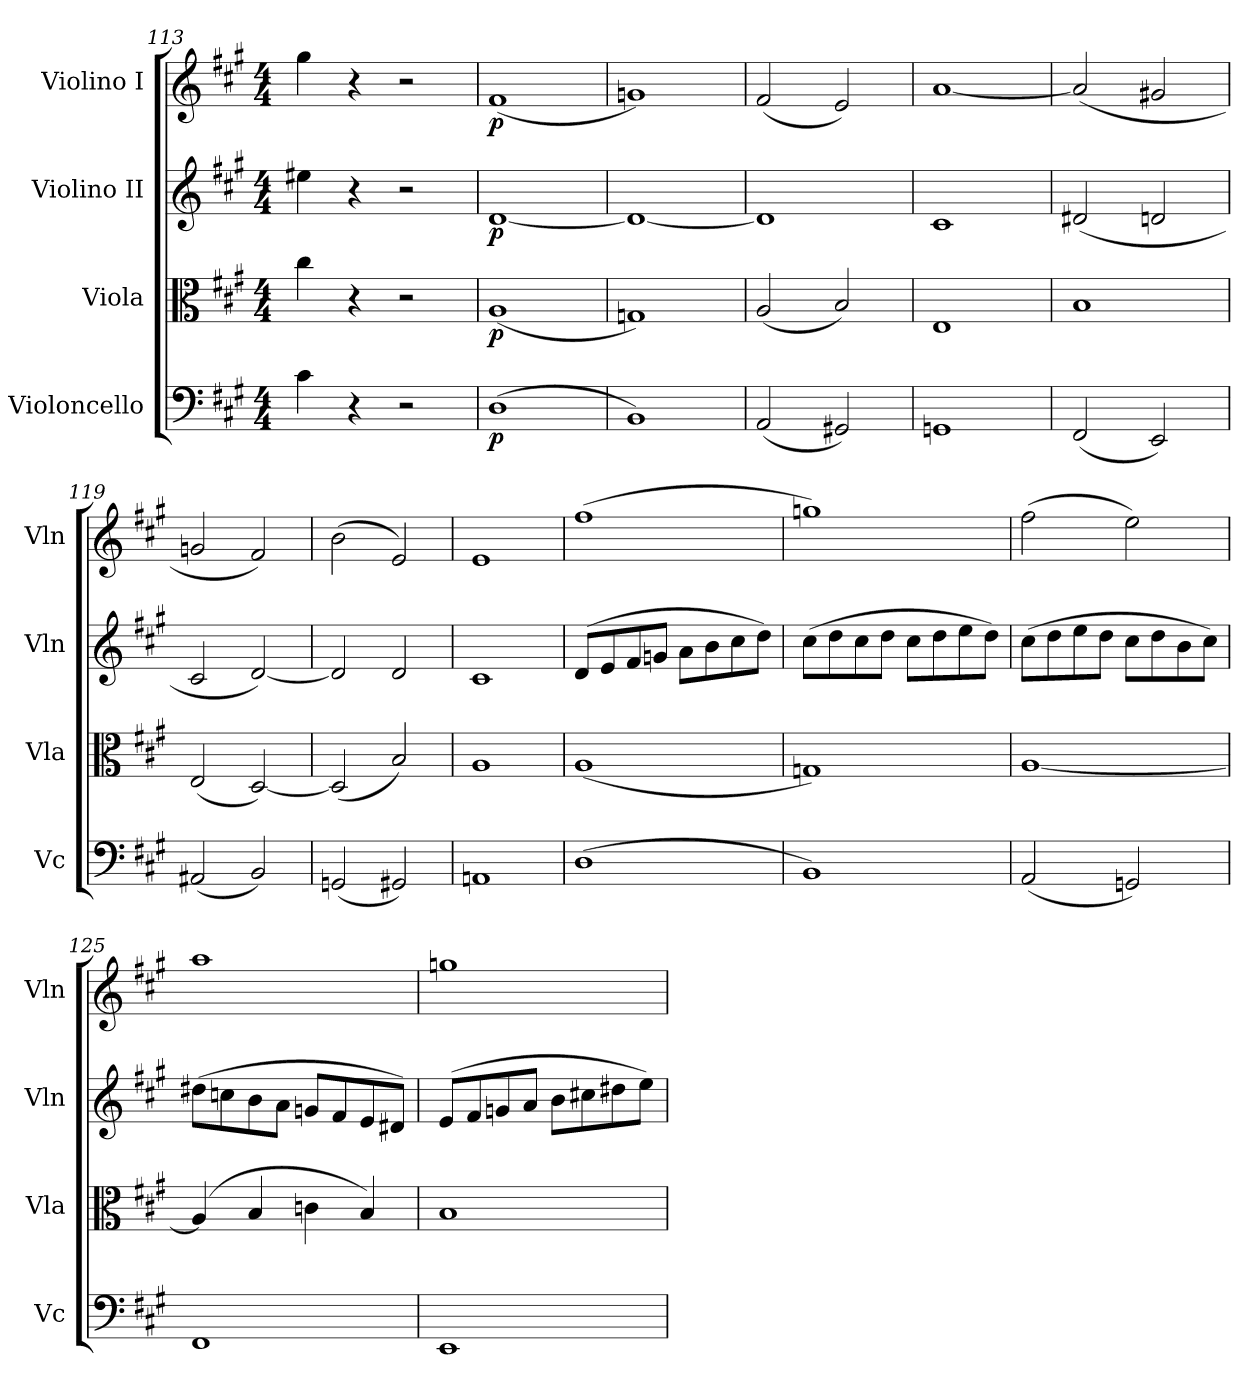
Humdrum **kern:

**kern	**dynam	**kern	**dynam	**kern	**dynam	**kern	**dynam
*part4	*part4	*part3	*part3	*part2	*part2	*part1	*part1
*staff4	*staff4	*staff3	*staff3	*staff2	*staff2	*staff1	*staff1
*I"Violoncello	*	*I"Viola	*	*I"Violino II	*	*I"Violino I	*
*I'Vc	*	*I'Vla	*	*I'Vln	*	*I'Vln	*
*clefF4	*	*clefC3	*	*clefG2	*	*clefG2	*
*k[f#c#g#]	*	*k[f#c#g#]	*	*k[f#c#g#]	*	*k[f#c#g#]	*
*A:	*	*A:	*	*A:	*	*A:	*
*M4/4	*	*M4/4	*	*M4/4	*	*M4/4	*
=113	=113	=113	=113	=113	=113	=113	=113
4c#	.	4cc#	.	4ee#X	.	4gg#	.
4r	.	4r	.	4r	.	4r	.
2r	.	2r	.	2r	.	2r	.
=114	=114	=114	=114	=114	=114	=114	=114
(>1D	p	(<1A	p	[1d	p	(<1f#	p
=115	=115	=115	=115	=115	=115	=115	=115
1BB)	.	1Gn)	.	1d_	.	1gn)	.
=116	=116	=116	=116	=116	=116	=116	=116
(2AA	.	(2A	.	1d]	.	(2f#	.
2GG#X)	.	2B)	.	.	.	2e)	.
=117	=117	=117	=117	=117	=117	=117	=117
1GGn	.	1E	.	1c#	.	[1a	.
=118	=118	=118	=118	=118	=118	=118	=118
(2FF#	.	1B	.	(2d#X	.	(2a]	.
2EE)	.	.	.	2dn	.	2g#X	.
=119	=119	=119	=119	=119	=119	=119	=119
(2AA#X	.	(2E	.	2c#	.	2gn	.
2BB)	.	[2D)	.	[2d)	.	2f#)	.
=120	=120	=120	=120	=120	=120	=120	=120
(2GGn	.	(2D]	.	2d]	.	(2b	.
2GG#X)	.	2B)	.	2d	.	2e)	.
=121	=121	=121	=121	=121	=121	=121	=121
1AAn	.	1A	.	1c#	.	1e	.
!!LO:LB:g=z
=122	=122	=122	=122	=122	=122	=122	=122
(>1D	.	(1A	.	(8dL	.	(1ff#	.
.	.	.	.	8e	.	.	.
.	.	.	.	8f#	.	.	.
.	.	.	.	8gnJ	.	.	.
.	.	.	.	8aL	.	.	.
.	.	.	.	8b	.	.	.
.	.	.	.	8cc#	.	.	.
.	.	.	.	8ddJ)	.	.	.
=123	=123	=123	=123	=123	=123	=123	=123
1BB)	.	1Gn)	.	(8cc#L	.	1ggn)	.
.	.	.	.	8dd	.	.	.
.	.	.	.	8cc#	.	.	.
.	.	.	.	8ddJ	.	.	.
.	.	.	.	8cc#L	.	.	.
.	.	.	.	8dd	.	.	.
.	.	.	.	8ee	.	.	.
.	.	.	.	8ddJ)	.	.	.
=124	=124	=124	=124	=124	=124	=124	=124
(2AA	.	[1A	.	(8cc#L	.	(2ff#	.
.	.	.	.	8dd	.	.	.
.	.	.	.	8ee	.	.	.
.	.	.	.	8ddJ	.	.	.
2GGn)	.	.	.	8cc#L	.	2ee)	.
.	.	.	.	8dd	.	.	.
.	.	.	.	8b	.	.	.
.	.	.	.	8cc#J)	.	.	.
=125	=125	=125	=125	=125	=125	=125	=125
1FF#	.	(4A]	.	(8dd#XL	.	1aa	.
.	.	.	.	8ccn	.	.	.
.	.	4B	.	8b	.	.	.
.	.	.	.	8aJ	.	.	.
.	.	4cn	.	8gnL	.	.	.
.	.	.	.	8f#	.	.	.
.	.	4B)	.	8e	.	.	.
.	.	.	.	8d#XJ)	.	.	.
=126	=126	=126	=126	=126	=126	=126	=126
1EE	.	1B	.	(8eL	.	1ggn	.
.	.	.	.	8f#	.	.	.
.	.	.	.	8gn	.	.	.
.	.	.	.	8aJ	.	.	.
.	.	.	.	8bL	.	.	.
.	.	.	.	8cc#X	.	.	.
.	.	.	.	8dd#X	.	.	.
.	.	.	.	8eeJ)	.	.	.
=	=	=	=	=	=	=	=
*-	*-	*-	*-	*-	*-	*-	*-
